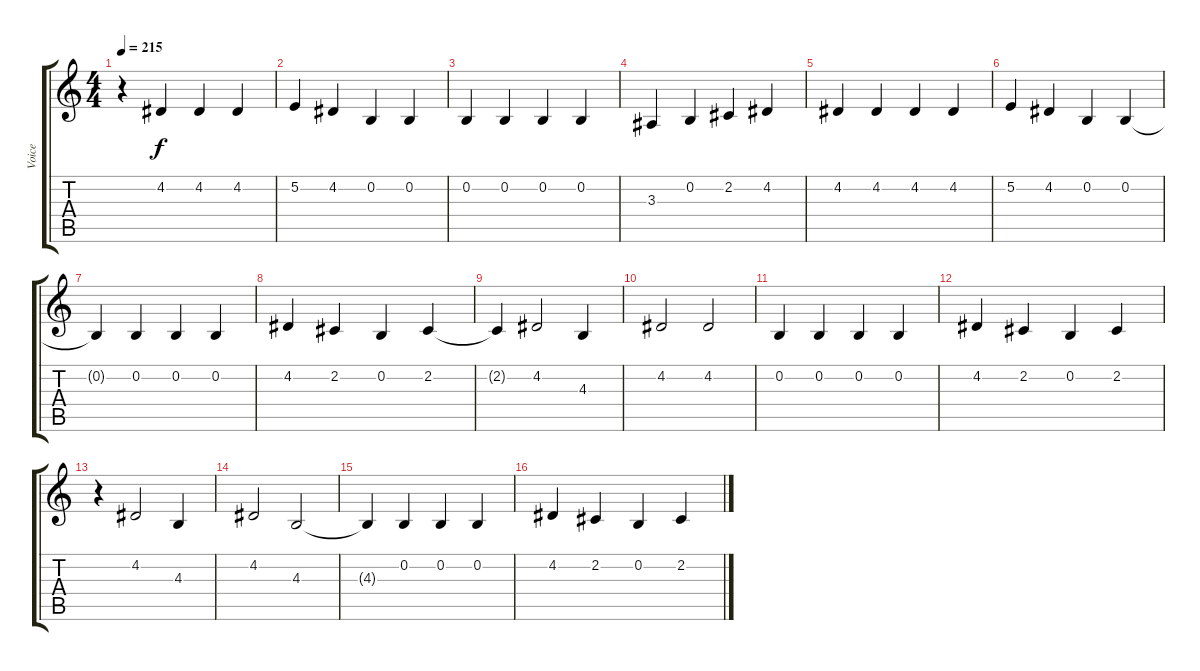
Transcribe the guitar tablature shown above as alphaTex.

\track ("Voice" "Voice") {instrument electricgrandpiano}
\staff {score tabs}
\tuning (E4 B3 G3 D3 A2 E2) {hide}
\ts (4 4)
\tempo 215
\clef g2
\ks c
r.4{dy f} 4.2.4 4.2.4 4.2.4 |
5.2.4 4.2.4 0.2.4 0.2.4 |
0.2.4 0.2.4 0.2.4 0.2.4 |
3.3.4 0.2.4 2.2.4 4.2.4 |
4.2.4 4.2.4 4.2.4 4.2.4 |
5.2.4 4.2.4 0.2.4 0.2.4 |
0.2{t}.4 0.2.4 0.2.4 0.2.4 |
4.2.4 2.2.4 0.2.4 2.2.4 |
2.2{t}.4 4.2.2 4.3.4 |
4.2.2 4.2.2 |
0.2.4 0.2.4 0.2.4 0.2.4 |
4.2.4 2.2.4 0.2.4 2.2.4 |
r.4 4.2.2 4.3.4 |
4.2.2 4.3.2 |
4.3{t}.4 0.2.4 0.2.4 0.2.4 |
4.2.4 2.2.4 0.2.4 2.2.4
